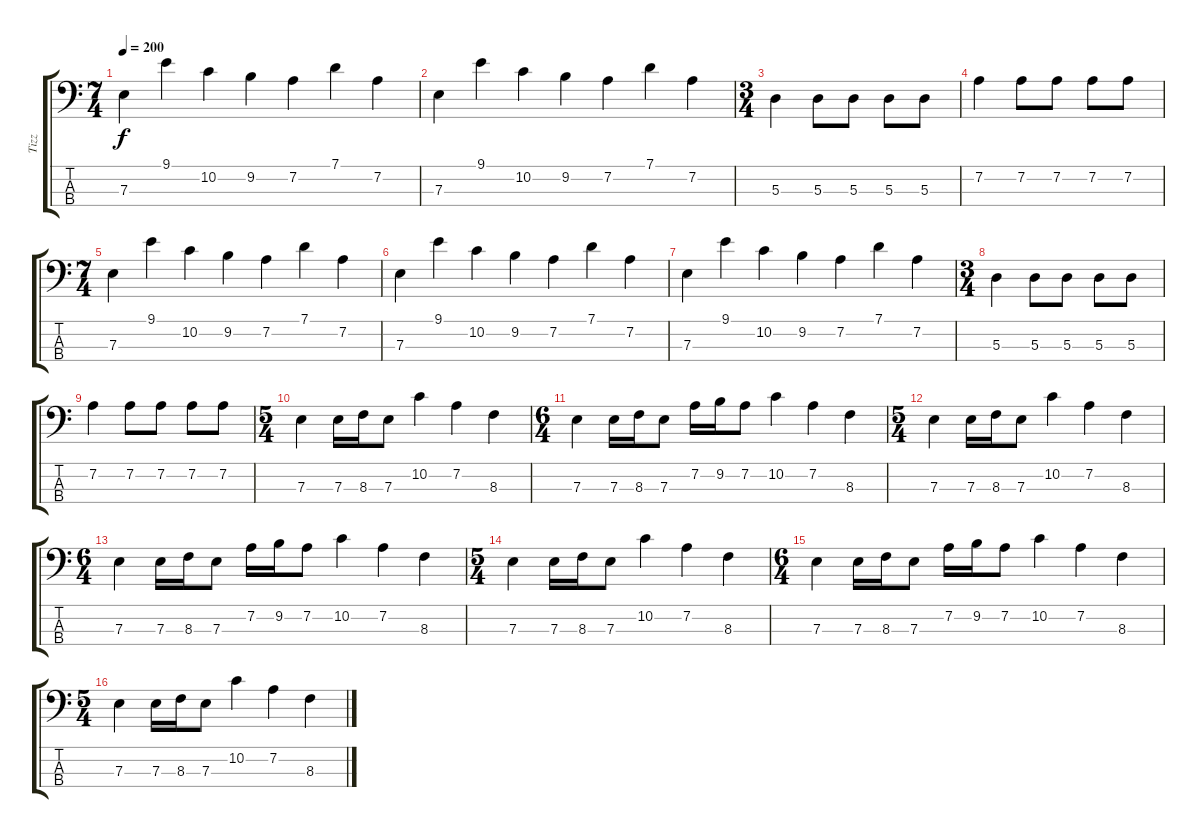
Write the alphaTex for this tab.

\track ("Tizz" "Tizz") {instrument electricbassfinger}
\staff {score tabs}
\tuning (G2 D2 A1 E1) {hide}
\ts (7 4)
\tempo 200
\clef f4
\ks c
7.3.4{dy f} 9.1.4 10.2.4 9.2.4 7.2.4 7.1.4 7.2.4 |
7.3.4 9.1.4 10.2.4 9.2.4 7.2.4 7.1.4 7.2.4 |
\ts (3 4)
5.3.4 5.3.8 5.3.8 5.3.8 5.3.8 |
7.2.4 7.2.8 7.2.8 7.2.8 7.2.8 |
\ts (7 4)
7.3.4 9.1.4 10.2.4 9.2.4 7.2.4 7.1.4 7.2.4 |
7.3.4 9.1.4 10.2.4 9.2.4 7.2.4 7.1.4 7.2.4 |
7.3.4 9.1.4 10.2.4 9.2.4 7.2.4 7.1.4 7.2.4 |
\ts (3 4)
5.3.4 5.3.8 5.3.8 5.3.8 5.3.8 |
7.2.4 7.2.8 7.2.8 7.2.8 7.2.8 |
\ts (5 4)
7.3.4 7.3.16 8.3.16 7.3.8 10.2.4 7.2.4 8.3.4 |
\ts (6 4)
7.3.4 7.3.16 8.3.16 7.3.8 7.2.16 9.2.16 7.2.8 10.2.4 7.2.4 8.3.4 |
\ts (5 4)
7.3.4 7.3.16 8.3.16 7.3.8 10.2.4 7.2.4 8.3.4 |
\ts (6 4)
7.3.4 7.3.16 8.3.16 7.3.8 7.2.16 9.2.16 7.2.8 10.2.4 7.2.4 8.3.4 |
\ts (5 4)
7.3.4 7.3.16 8.3.16 7.3.8 10.2.4 7.2.4 8.3.4 |
\ts (6 4)
7.3.4 7.3.16 8.3.16 7.3.8 7.2.16 9.2.16 7.2.8 10.2.4 7.2.4 8.3.4 |
\ts (5 4)
7.3.4 7.3.16 8.3.16 7.3.8 10.2.4 7.2.4 8.3.4
